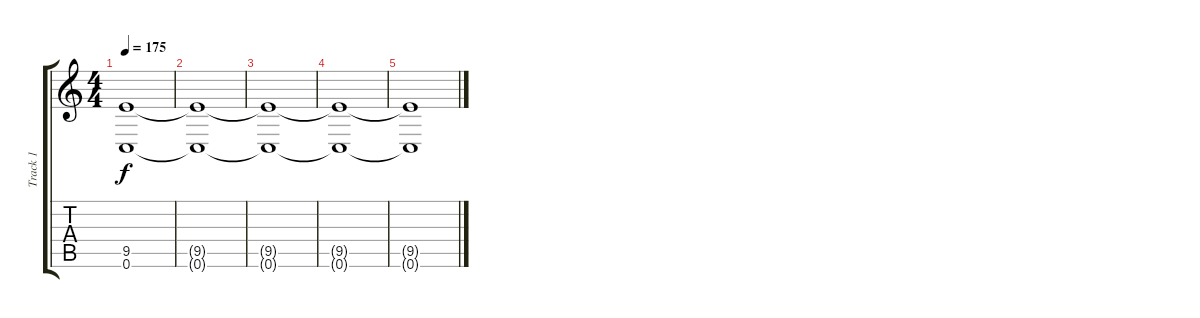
\track ("Track 1" "Track 1") {instrument distortionguitar}
\staff {score tabs}
\tuning (D4 A3 F3 C3 G2 C2) {hide}
\ts (4 4)
\tempo 175
\clef g2
\ks c
(9.5{t} 0.6{t}).1{dy f} |
(9.5{t} 0.6{t}).1{volume 0} |
(9.5{t} 0.6{t}).1 |
(9.5{t} 0.6{t}).1 |
(9.5{t} 0.6{t}).1
